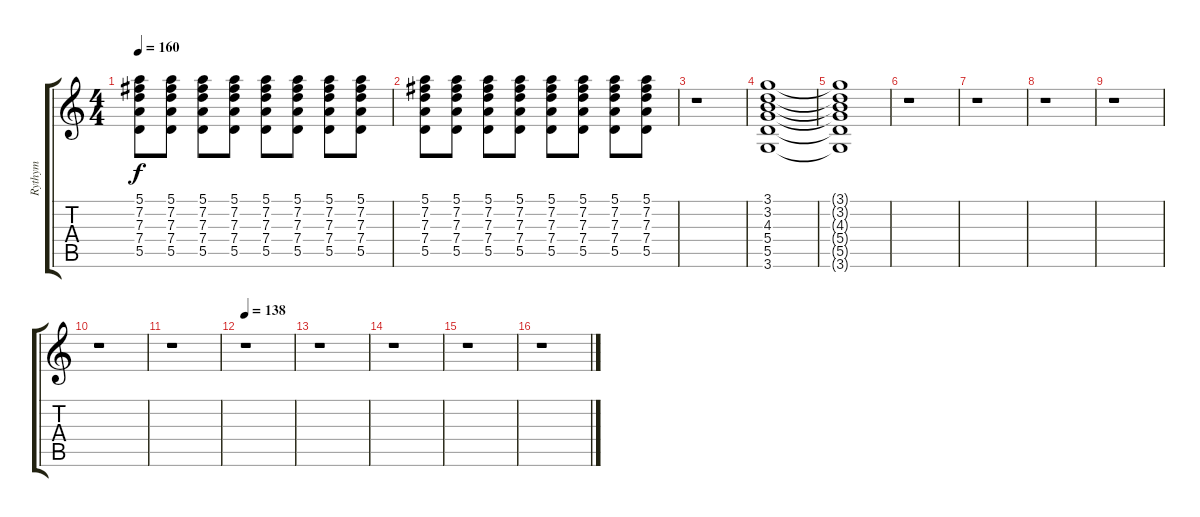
\track ("Rythym" "Rythym") {instrument overdrivenguitar}
\staff {score tabs}
\tuning (E4 B3 G3 D3 A2 E2) {hide}
\ts (4 4)
\tempo 160
\clef g2
\ks c
(5.1 7.2 7.3 7.4 5.5).8{dy f} (5.1 7.2 7.3 7.4 5.5).8 (5.1 7.2 7.3 7.4 5.5).8 (5.1 7.2 7.3 7.4 5.5).8 (5.1 7.2 7.3 7.4 5.5).8 (5.1 7.2 7.3 7.4 5.5).8 (5.1 7.2 7.3 7.4 5.5).8 (5.1 7.2 7.3 7.4 5.5).8 |
(5.1 7.2 7.3 7.4 5.5).8 (5.1 7.2 7.3 7.4 5.5).8 (5.1 7.2 7.3 7.4 5.5).8 (5.1 7.2 7.3 7.4 5.5).8 (5.1 7.2 7.3 7.4 5.5).8 (5.1 7.2 7.3 7.4 5.5).8 (5.1 7.2 7.3 7.4 5.5).8 (5.1 7.2 7.3 7.4 5.5).8 |
r.1 |
(3.1 3.2 4.3 5.4 5.5 3.6).1 |
(3.1{t} 3.2{t} 4.3{t} 5.4{t} 5.5{t} 3.6{t}).1 |
r.1 |
r.1 |
r.1 |
r.1 |
r.1 |
r.1 |
\tempo 138
r.1 |
r.1 |
r.1 |
r.1 |
r.1
